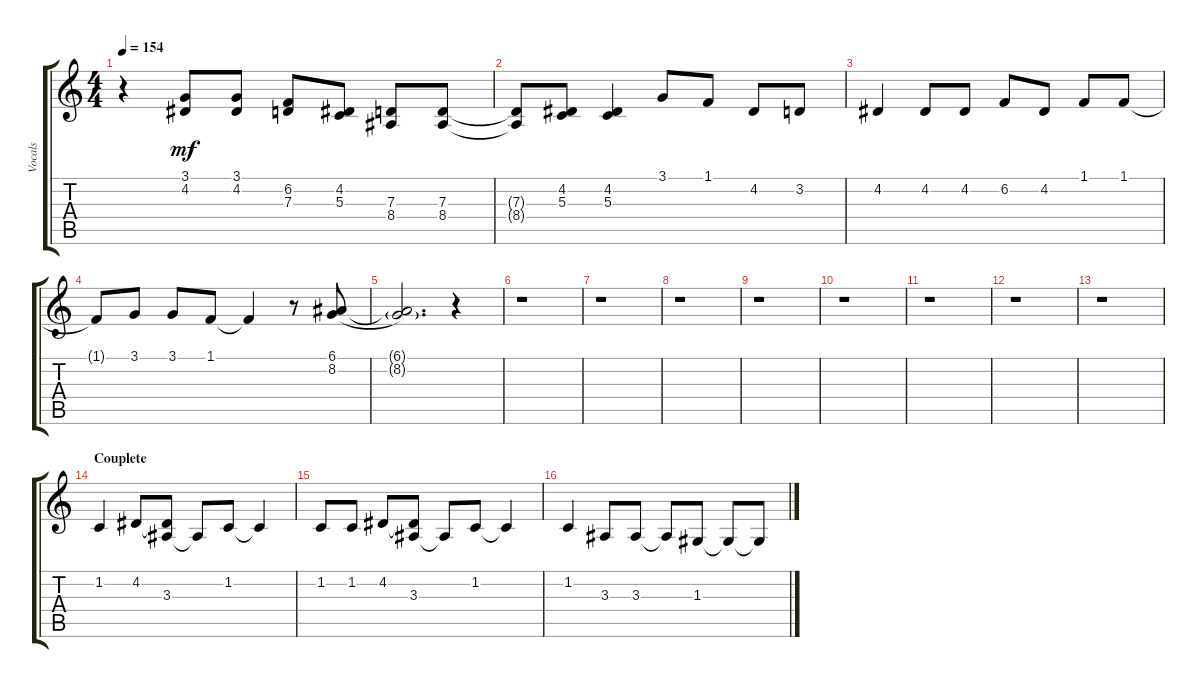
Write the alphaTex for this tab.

\track ("Vocals" "Vocals") {instrument lead8bassandlead}
\staff {score tabs}
\tuning (E4 B3 G3 D3 A2 E2) {hide}
\ts (4 4)
\tempo 154
\clef g2
\ks c
r.4{dy mf} (3.1 4.2).8 (3.1 4.2).8 (6.2 7.3).8 (4.2 5.3).8 (7.3 8.4).8 (7.3 8.4).8 |
(7.3{t} 8.4{t}).8 (4.2 5.3).8 (4.2 5.3).4 3.1.8 1.1.8 4.2.8 3.2.8 |
4.2.4 4.2.8 4.2.8 6.2.8 4.2.8 1.1.8 1.1.8 |
1.1{t}.8 3.1.8 3.1.8 1.1.8 1.1{t}.4 r.8 (6.1 8.2{be (hold 0 0 60 0)}).8 |
(6.1{t} 8.2{t}).2{d} r.4 |
r.1 |
r.1 |
r.1 |
r.1 |
r.1 |
r.1 |
r.1 |
r.1 |
\section ("" "Couplete")
1.2.4 4.2.8 (4.2{t} 3.3).8 3.3{t}.8 1.2.8 1.2{t}.4 |
1.2.8 1.2.8 4.2.8 (4.2{t} 3.3).8 3.3{t}.8 1.2.8 1.2{t}.4 |
1.2.4 3.3.8 3.3.8 3.3{t}.8 1.3.8 1.3{t}.8 1.3{t}.8
